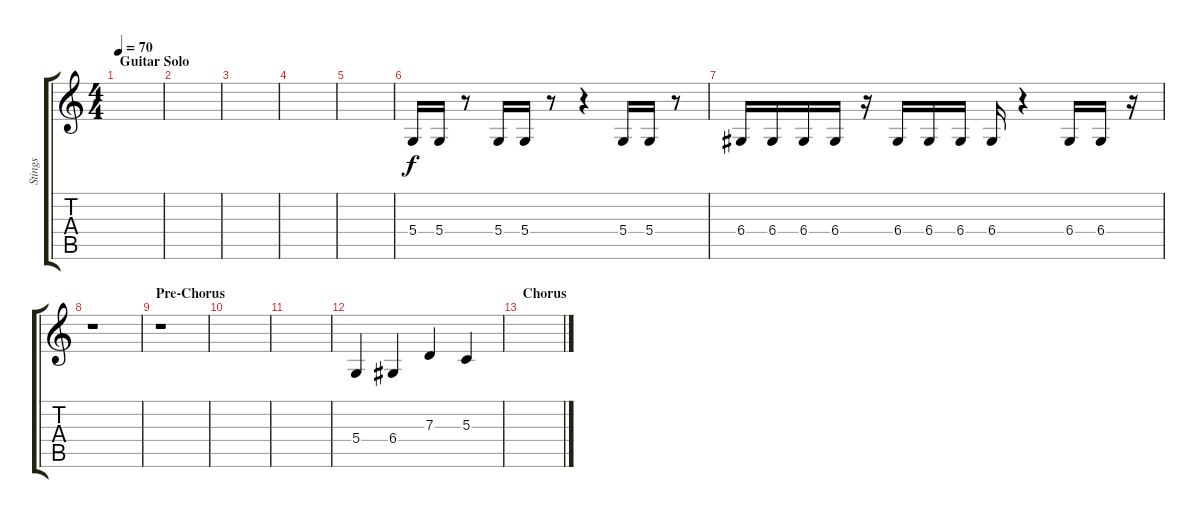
\track ("Stings" "Stings") {instrument stringensemble1}
\staff {score tabs}
\tuning (E4 B3 G3 D3 A2 E2) {hide}
\ts (4 4)
\section ("" "Guitar Solo")
\tempo 70
\clef g2
\ks c
|
|
|
|
|
5.4.16 5.4.16 r.8 5.4.16 5.4.16 r.8 r.4 5.4.16 5.4.16 r.8 |
6.4.16 6.4.16 6.4.16 6.4.16 r.16 6.4.16 6.4.16 6.4.16 6.4.16 r.4 6.4.16 6.4.16 r.16 |
r.1 |
\section ("" "Pre-Chorus")
r.1 |
|
|
5.4.4 6.4.4 7.3.4 5.3.4 |
\section ("" "Chorus")
